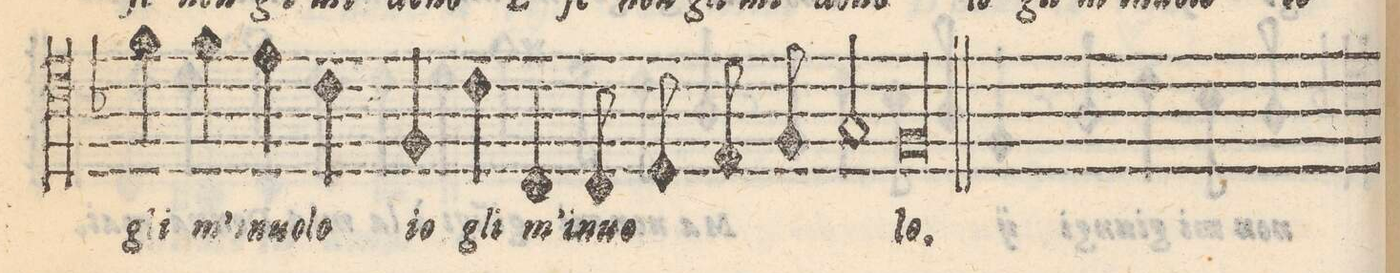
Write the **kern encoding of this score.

**kern	**text
*I"Tenore	*
*clefC4	*
*k[b-]	*
*M2/1	*
4f\	gli
4f\	m-
4e\	-i-
4c\	-nu-
4F/	-o-
4c\	-lo
4C/	io
8C/	gli
8D/	m'i-
=29-	=29-
4E/	-nu-
4F/	-o-
2G/	.
00F	-lo.
=30-	=30-
=31-	=31-
1ryy	.
=-	=-
*-	*-
